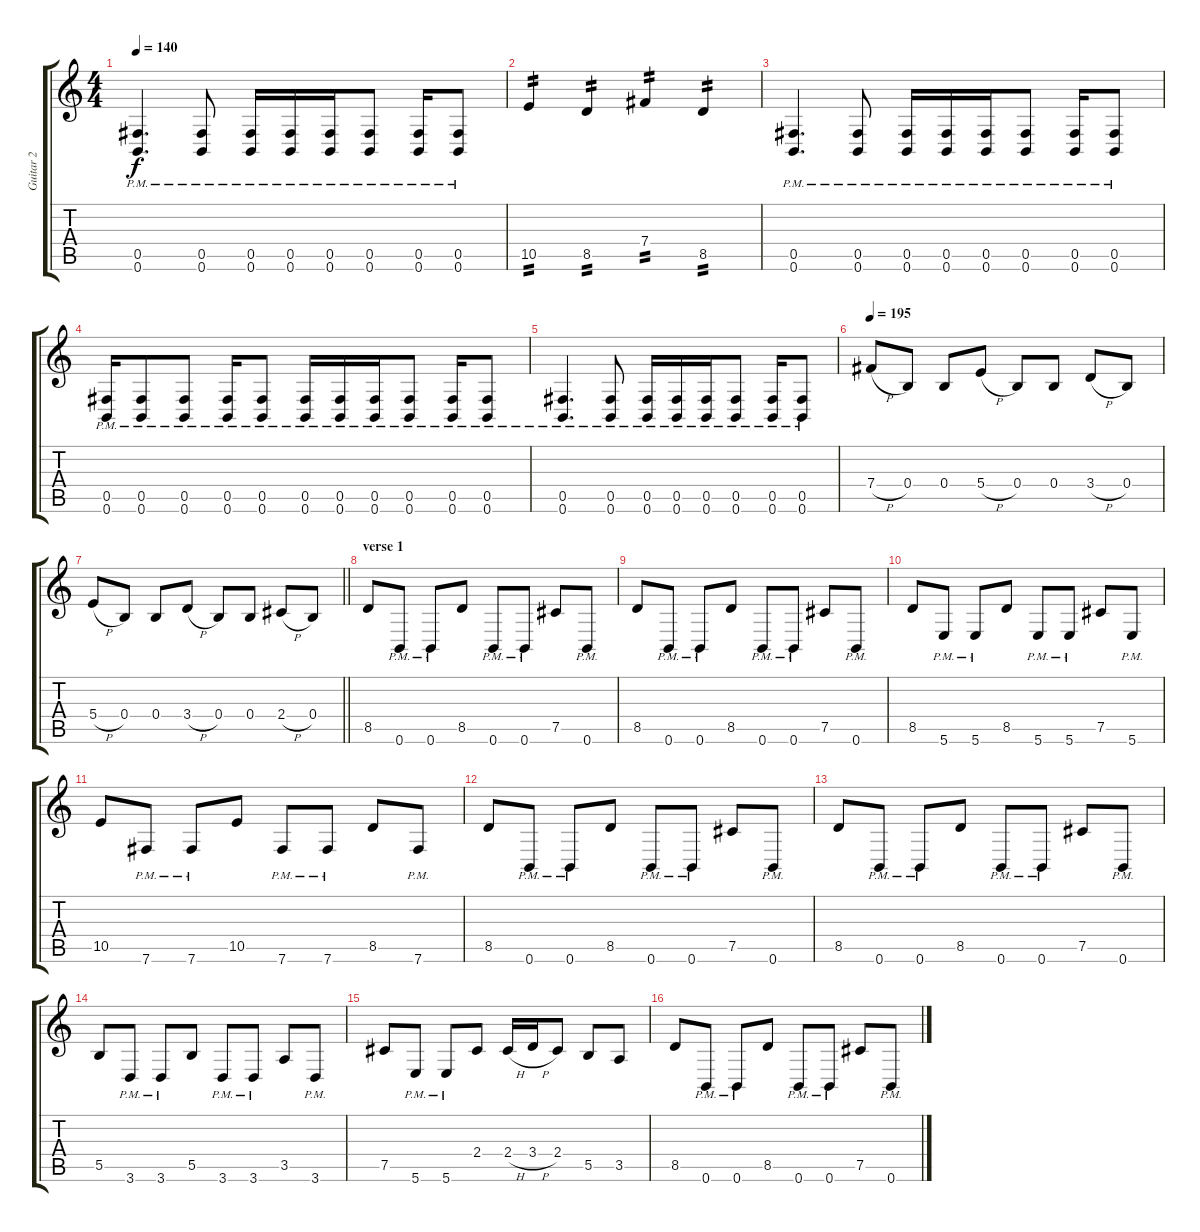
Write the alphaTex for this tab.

\track ("Guitar 2" "Guitar 2") {instrument overdrivenguitar}
\staff {score tabs}
\tuning (Db4 Ab3 E3 B2 Gb2 B1) {hide}
\ts (4 4)
\tempo 140
\clef g2
\ks c
(0.5{pm} 0.6{pm}).4{d dy f} (0.5{pm} 0.6{pm}).8 (0.5{pm} 0.6{pm}).16 (0.5{pm} 0.6{pm}).16 (0.5{pm} 0.6{pm}).16 (0.5{pm} 0.6{pm}).8 (0.5{pm} 0.6{pm}).16 (0.5{pm} 0.6{pm}).8 |
10.5.4{tp 2} 8.5.4{tp 2} 7.4.4{tp 2} 8.5.4{tp 2} |
(0.5{pm} 0.6{pm}).4{d} (0.5{pm} 0.6{pm}).8 (0.5{pm} 0.6{pm}).16 (0.5{pm} 0.6{pm}).16 (0.5{pm} 0.6{pm}).16 (0.5{pm} 0.6{pm}).8 (0.5{pm} 0.6{pm}).16 (0.5{pm} 0.6{pm}).8 |
(0.5{pm} 0.6{pm}).16 (0.5{pm} 0.6{pm}).8 (0.5{pm} 0.6{pm}).8 (0.5{pm} 0.6{pm}).16 (0.5{pm} 0.6{pm}).8 (0.5{pm} 0.6{pm}).16 (0.5{pm} 0.6{pm}).16 (0.5{pm} 0.6{pm}).16 (0.5{pm} 0.6{pm}).8 (0.5{pm} 0.6{pm}).16 (0.5{pm} 0.6{pm}).8 |
(0.5{pm} 0.6{pm}).4{d} (0.5{pm} 0.6{pm}).8 (0.5{pm} 0.6{pm}).16 (0.5{pm} 0.6{pm}).16 (0.5{pm} 0.6{pm}).16 (0.5{pm} 0.6{pm}).8 (0.5{pm} 0.6{pm}).16 (0.5{pm} 0.6{pm}).8 |
\tempo 195
7.4{h}.8 0.4.8 0.4.8 5.4{h}.8 0.4.8 0.4.8 3.4{h}.8 0.4.8 |
\barLineRight lightlight
5.4{h}.8 0.4.8 0.4.8 3.4{h}.8 0.4.8 0.4.8 2.4{h}.8 0.4.8 |
\section ("" "verse 1")
8.5.8 0.6{pm}.8 0.6{pm}.8 8.5.8 0.6{pm}.8 0.6{pm}.8 7.5.8 0.6{pm}.8 |
8.5.8 0.6{pm}.8 0.6{pm}.8 8.5.8 0.6{pm}.8 0.6{pm}.8 7.5.8 0.6{pm}.8 |
8.5.8 5.6{pm}.8 5.6{pm}.8 8.5.8 5.6{pm}.8 5.6{pm}.8 7.5.8 5.6{pm}.8 |
10.5.8 7.6{pm}.8 7.6{pm}.8 10.5.8 7.6{pm}.8 7.6{pm}.8 8.5.8 7.6{pm}.8 |
8.5.8 0.6{pm}.8 0.6{pm}.8 8.5.8 0.6{pm}.8 0.6{pm}.8 7.5.8 0.6{pm}.8 |
8.5.8 0.6{pm}.8 0.6{pm}.8 8.5.8 0.6{pm}.8 0.6{pm}.8 7.5.8 0.6{pm}.8 |
5.5.8 3.6{pm}.8 3.6{pm}.8 5.5.8 3.6{pm}.8 3.6{pm}.8 3.5.8 3.6{pm}.8 |
7.5.8 5.6{pm}.8 5.6{pm}.8 2.4.8 2.4{h}.16 3.4{h}.16 2.4.8 5.5.8 3.5.8 |
8.5.8 0.6{pm}.8 0.6{pm}.8 8.5.8 0.6{pm}.8 0.6{pm}.8 7.5.8 0.6{pm}.8
